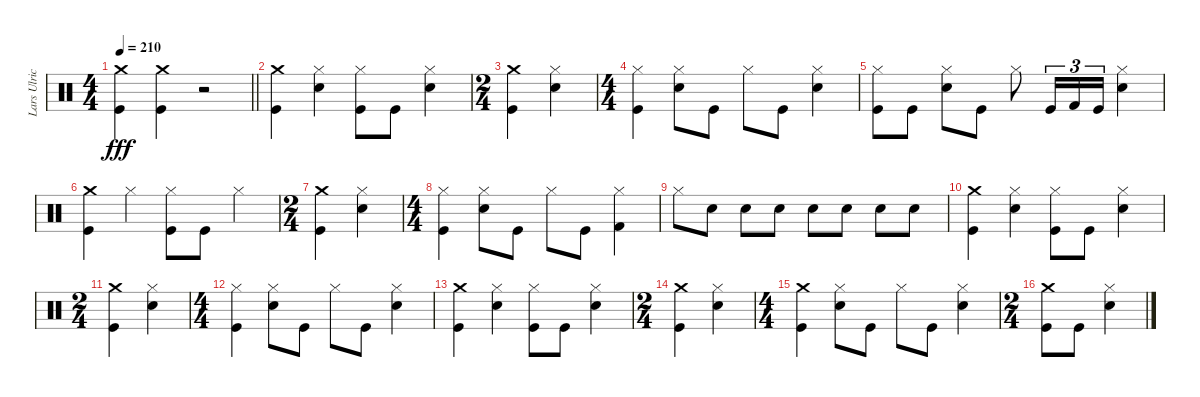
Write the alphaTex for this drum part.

\track ("Lars Ulrich" "Lars Ulric") {instrument percussion}
\staff {score}
\articulation defaults
\ts (4 4)
\tempo 210
\clef neutral
\barLineRight lightlight
\ks c
("Kick (hit)" "Crash medium (hit)").4{dy fff} ("Crash medium (hit)" "Kick (hit)").4 r.2 |
("Kick (hit)" "Crash medium (hit)").4 ("Snare (hit) 2" "Hi-Hat (closed)").4 ("Kick (hit)" "Hi-Hat (closed)").8 "Kick (hit)".8 ("Snare (hit) 2" "Hi-Hat (closed)").4 |
\ts (2 4)
("Kick (hit)" "Crash medium (hit)").4 ("Hi-Hat (closed)" "Snare (hit) 2").4 |
\ts (4 4)
("Kick (hit)" "Hi-Hat (closed)").4 ("Snare (hit) 2" "Hi-Hat (closed)").8 "Kick (hit)".8 "Hi-Hat (closed)".8 "Kick (hit)".8 ("Snare (hit) 2" "Hi-Hat (closed)").4 |
("Kick (hit)" "Hi-Hat (closed)").8 "Kick (hit)".8 ("Hi-Hat (closed)" "Snare (hit) 2").8 "Kick (hit)".8 "Hi-Hat (closed)".8 "Kick (hit)".16{tu (3 2)} "Kick (hit) 2".16{tu (3 2)} "Kick (hit)".16{tu (3 2)} ("Snare (hit) 2" "Hi-Hat (closed)").4 |
("Kick (hit)" "Crash medium (hit)").4 "Hi-Hat (closed)".4 ("Hi-Hat (closed)" "Kick (hit)").8 "Kick (hit)".8 "Hi-Hat (closed)".4 |
\ts (2 4)
("Kick (hit)" "Crash medium (hit)").4 ("Snare (hit) 2" "Hi-Hat (closed)").4 |
\ts (4 4)
("Kick (hit)" "Hi-Hat (closed)").4 ("Snare (hit) 2" "Hi-Hat (closed)").8 "Kick (hit)".8 "Hi-Hat (closed)".8 "Kick (hit)".8 ("Kick (hit) 2" "Hi-Hat (closed)").4 |
"Hi-Hat (closed)".8 "Snare (hit) 2".8 "Snare (hit) 2".8 "Snare (hit) 2".8 "Snare (hit) 2".8 "Snare (hit) 2".8 "Snare (hit) 2".8 "Snare (hit) 2".8 |
("Crash medium (hit)" "Kick (hit)").4 ("Hi-Hat (closed)" "Snare (hit) 2").4 ("Hi-Hat (closed)" "Kick (hit)").8 "Kick (hit)".8 ("Snare (hit) 2" "Hi-Hat (closed)").4 |
\ts (2 4)
("Kick (hit)" "Crash medium (hit)").4 ("Snare (hit) 2" "Hi-Hat (closed)").4 |
\ts (4 4)
("Hi-Hat (closed)" "Kick (hit)").4 ("Snare (hit) 2" "Hi-Hat (closed)").8 "Kick (hit)".8 "Hi-Hat (closed)".8 "Kick (hit)".8 ("Snare (hit) 2" "Hi-Hat (closed)").4 |
("Kick (hit)" "Crash medium (hit)").4 ("Snare (hit) 2" "Hi-Hat (closed)").4 ("Kick (hit)" "Hi-Hat (closed)").8 "Kick (hit)".8 ("Hi-Hat (closed)" "Snare (hit) 2").4 |
\ts (2 4)
("Kick (hit)" "Crash medium (hit)").4 ("Snare (hit) 2" "Hi-Hat (closed)").4 |
\ts (4 4)
("Kick (hit)" "Crash medium (hit)").4 ("Snare (hit) 2" "Hi-Hat (closed)").8 "Kick (hit)".8 "Hi-Hat (closed)".8 "Kick (hit)".8 ("Hi-Hat (closed)" "Snare (hit) 2").4 |
\ts (2 4)
("Kick (hit)" "Crash medium (hit)").8 "Kick (hit)".8 ("Snare (hit) 2" "Hi-Hat (closed)").4
